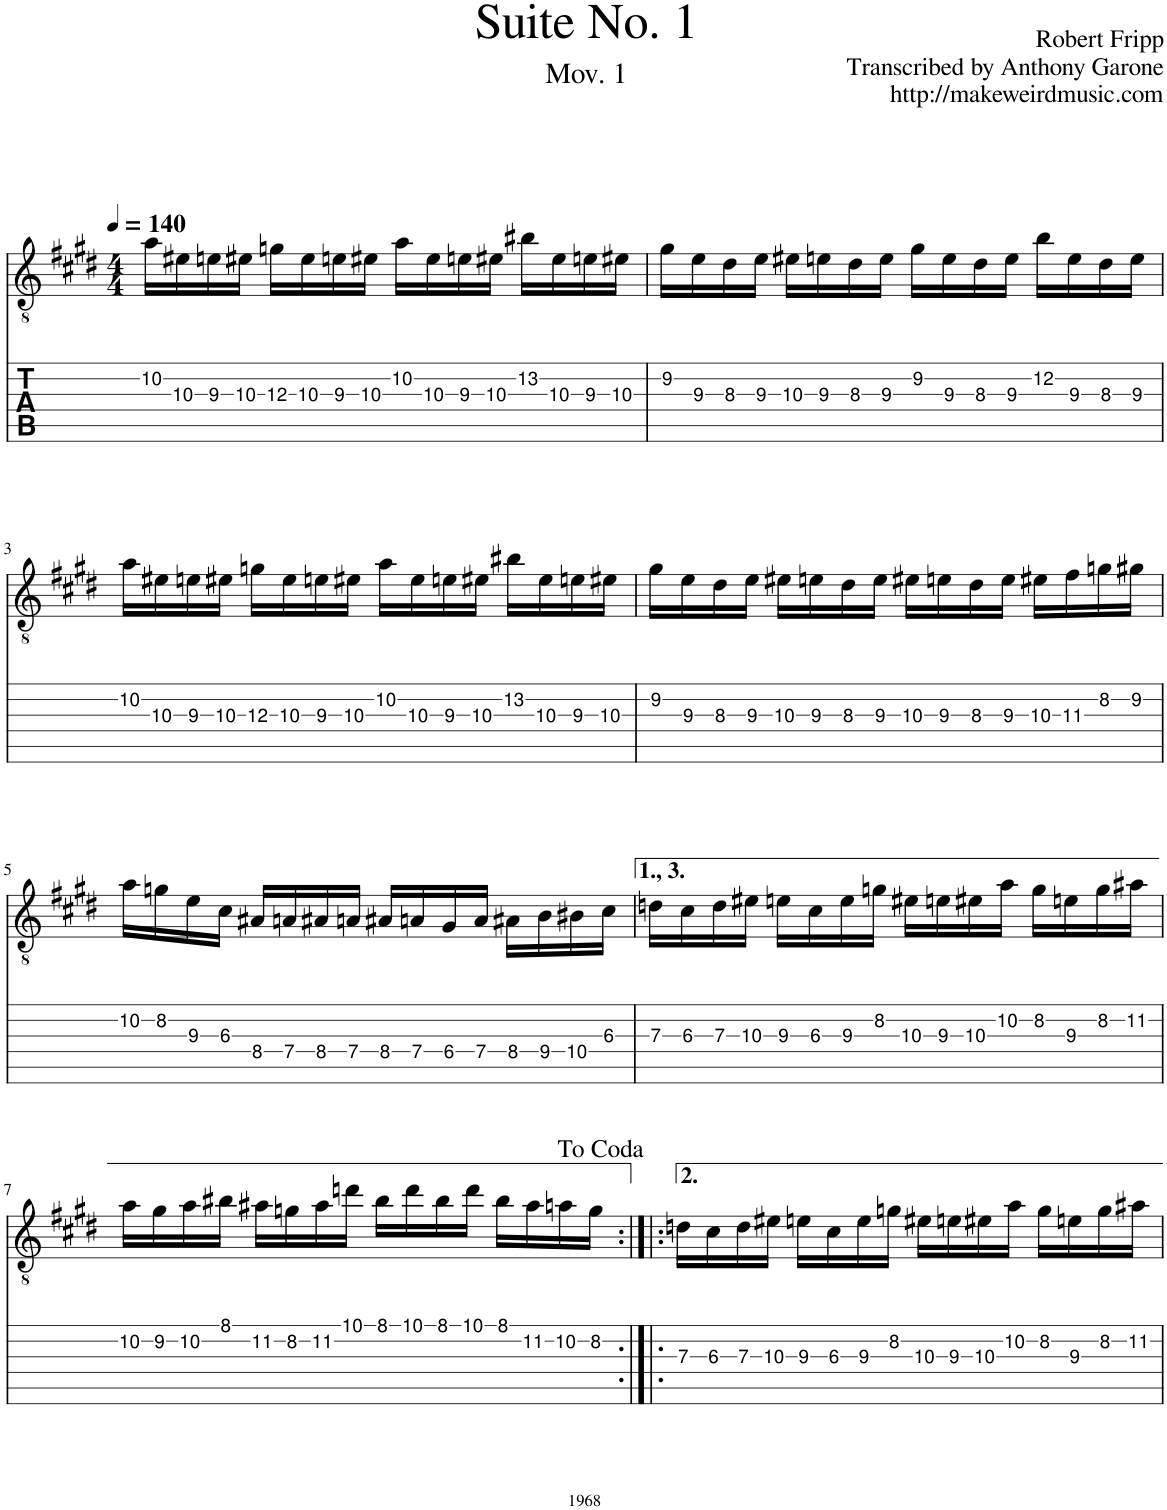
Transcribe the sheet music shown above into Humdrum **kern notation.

**kern	**kern
*part1	*part1
*staff2	*staff1
*I"Electric Guitar	*
*I'El. Guit.	*
*stria6	*
*	*clefGv2
*k[f#c#g#d#]	*k[f#c#g#d#]
*M4/4	*M4/4
*MM140	*MM140
=1	=1
16aLL	16a\LL
16e#J	16e#X\
16eL	16en\
16e#JJ	16e#X\JJ
16gLL	16gn\LL
16e#J	16e#\
16eL	16en\
16e#JJ	16e#X\JJ
16aLL	16a\LL
16e#J	16e#\
16eL	16en\
16e#JJ	16e#X\JJ
16b#LL	16b#X\LL
16e#J	16e#\
16eL	16en\
16e#JJ	16e#X\JJ
=2	=2
16g#LL	16g#\LL
16eJ	16e\
16d#L	16d#\
16eJJ	16e\JJ
16e#LL	16e#X\LL
16eJ	16en\
16d#L	16d#\
16eJJ	16e\JJ
16g#LL	16g#\LL
16eJ	16e\
16d#L	16d#\
16eJJ	16e\JJ
16bLL	16b\LL
16eJ	16e\
16d#L	16d#\
16eJJ	16e\JJ
!!LO:LB:g=z
=3	=3
16aLL	16a\LL
16e#J	16e#X\
16eL	16en\
16e#JJ	16e#X\JJ
16gLL	16gn\LL
16e#J	16e#\
16eL	16en\
16e#JJ	16e#X\JJ
16aLL	16a\LL
16e#J	16e#\
16eL	16en\
16e#JJ	16e#X\JJ
16b#LL	16b#X\LL
16e#J	16e#\
16eL	16en\
16e#JJ	16e#X\JJ
=4	=4
16g#LL	16g#\LL
16eJ	16e\
16d#L	16d#\
16eJJ	16e\JJ
16e#LL	16e#X\LL
16eJ	16en\
16d#L	16d#\
16eJJ	16e\JJ
16e#LL	16e#X\LL
16eJ	16en\
16d#L	16d#\
16eJJ	16e\JJ
16e#LL	16e#X\LL
16f#J	16f#\
16gL	16gn\
16g#JJ	16g#X\JJ
!!LO:LB:g=z
=5	=5
16aLL	16a\LL
16gJ	16gn\
16eL	16e\
16c#JJ	16c#\JJ
16A#LL	16A#X/LL
16AJ	16An/
16A#L	16A#X/
16AJJ	16An/JJ
16A#LL	16A#X/LL
16AJ	16An/
16G#L	16G#/
16AJJ	16A/JJ
16A#LL	16A#X\LL
16BJ	16B\
16B#L	16B#X\
16c#JJ	16c#\JJ
=6	=6
16dLL	16dn\LL
16c#J	16c#\
16dL	16d\
16e#JJ	16e#X\JJ
16eLL	16en\LL
16c#J	16c#\
16eL	16e\
16gJJ	16gn\JJ
16e#LL	16e#X\LL
16eJ	16en\
16e#L	16e#X\
16aJJ	16a\JJ
16gLL	16g\LL
16eJ	16en\
16gL	16g\
16a#JJ	16a#X\JJ
!!LO:LB:g=z
=7	=7
16aLL	16a\LL
16g#J	16g#\
16aL	16a\
16b#JJ	16b#X\JJ
16a#LL	16a#X\LL
16gJ	16gn\
16a#L	16a#\
16ddJJ	16ddn\JJ
16b#LL	16b#\LL
16ddJ	16dd\
16b#L	16b#\
16ddJJ	16dd\JJ
16b#LL	16b#\LL
16a#J	16a#\
16aL	16an\
16gJJ	16g\JJ
=8:|!|:	=8:|!|:
16dLL	16dn\LL
16c#J	16c#\
16dL	16d\
16e#JJ	16e#X\JJ
16eLL	16en\LL
16c#J	16c#\
16eL	16e\
16gJJ	16gn\JJ
16e#LL	16e#X\LL
16eJ	16en\
16e#L	16e#X\
16aJJ	16a\JJ
16gLL	16g\LL
16eJ	16en\
16gL	16g\
16a#JJ	16a#X\JJ
=	=
*-	*-
